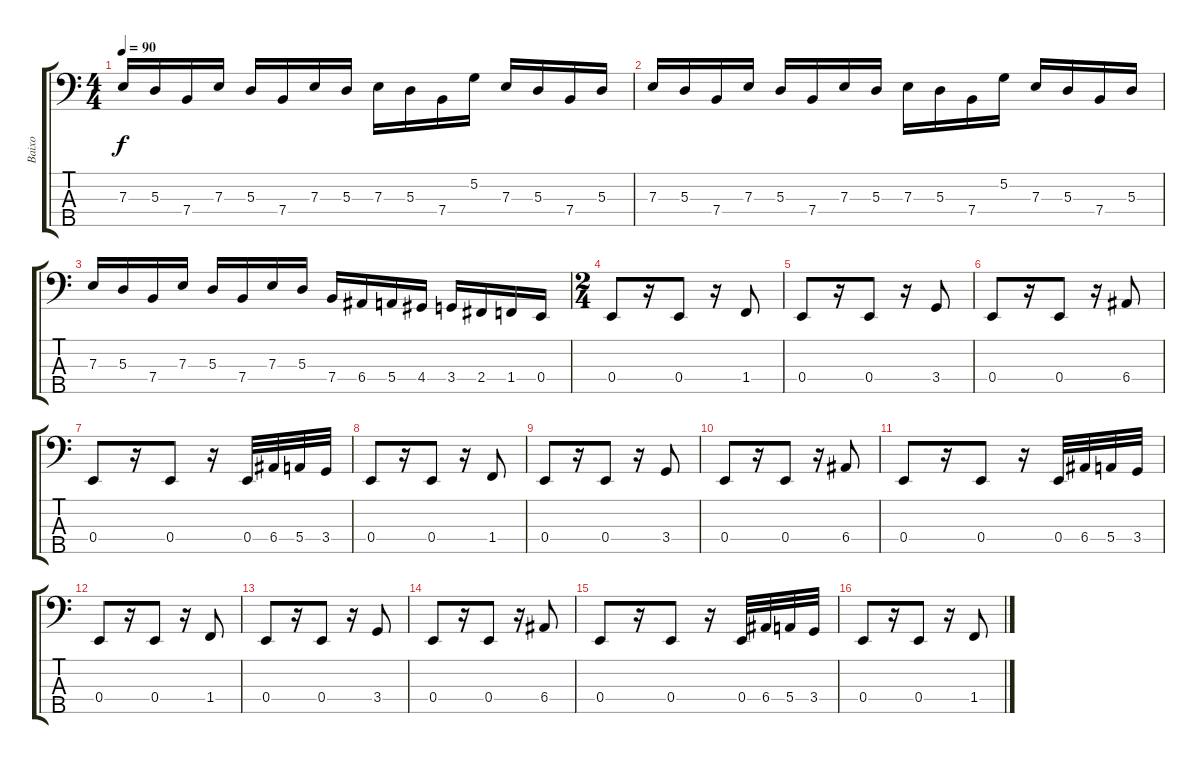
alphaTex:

\track ("Baixo" "Baixo") {instrument electricbasspick}
\staff {score tabs}
\tuning (G2 D2 A1 E1 B0) {hide}
\ts (4 4)
\tempo 90
\clef f4
\ks c
7.3.16{dy f} 5.3.16 7.4.16 7.3.16 5.3.16 7.4.16 7.3.16 5.3.16 7.3.16 5.3.16 7.4.16 5.2.16 7.3.16 5.3.16 7.4.16 5.3.16 |
7.3.16 5.3.16 7.4.16 7.3.16 5.3.16 7.4.16 7.3.16 5.3.16 7.3.16 5.3.16 7.4.16 5.2.16 7.3.16 5.3.16 7.4.16 5.3.16 |
7.3.16 5.3.16 7.4.16 7.3.16 5.3.16 7.4.16 7.3.16 5.3.16 7.4.16 6.4.16 5.4.16 4.4.16 3.4.16 2.4.16 1.4.16 0.4.16 |
\ts (2 4)
0.4.8 r.16 0.4.8 r.16 1.4.8 |
0.4.8 r.16 0.4.8 r.16 3.4.8 |
0.4.8 r.16 0.4.8 r.16 6.4.8 |
0.4.8 r.16 0.4.8 r.16 0.4.32 6.4.32 5.4.32 3.4.32 |
0.4.8 r.16 0.4.8 r.16 1.4.8 |
0.4.8 r.16 0.4.8 r.16 3.4.8 |
0.4.8 r.16 0.4.8 r.16 6.4.8 |
0.4.8 r.16 0.4.8 r.16 0.4.32 6.4.32 5.4.32 3.4.32 |
0.4.8 r.16 0.4.8 r.16 1.4.8 |
0.4.8 r.16 0.4.8 r.16 3.4.8 |
0.4.8 r.16 0.4.8 r.16 6.4.8 |
0.4.8 r.16 0.4.8 r.16 0.4.32 6.4.32 5.4.32 3.4.32 |
0.4.8 r.16 0.4.8 r.16 1.4.8
